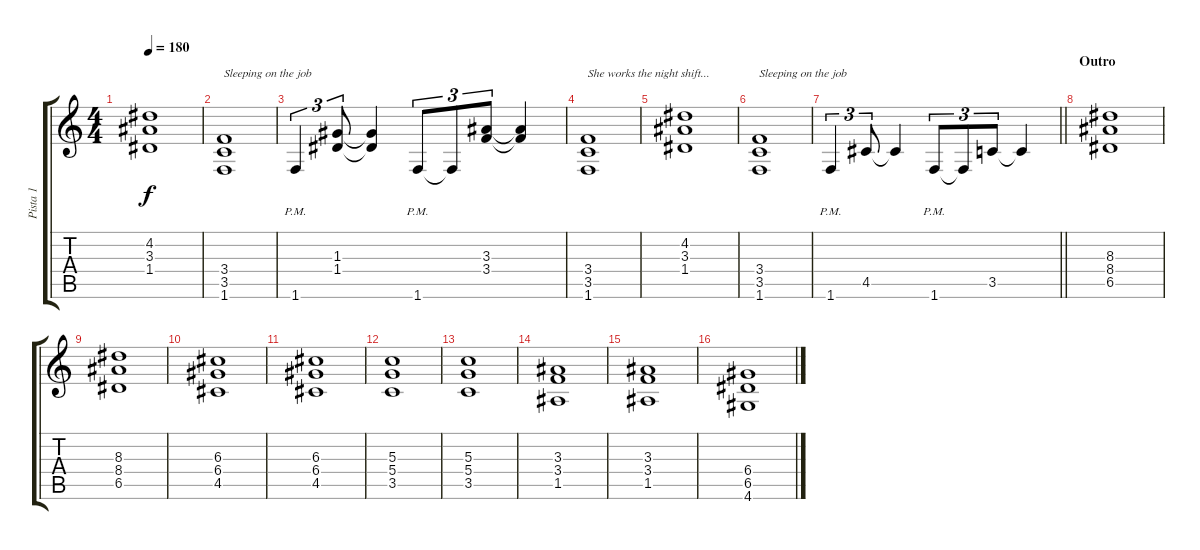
\track ("Pista 1" "Pista 1") {instrument overdrivenguitar}
\staff {score tabs}
\tuning (E4 B3 G3 D3 A2 E2) {hide}
\ts (4 4)
\tempo 180
\clef g2
\ks c
(4.2 3.3 1.4).1{dy f} |
(3.4 3.5 1.6).1{txt "Sleeping on the job"} |
1.6{pm}.4{tu (3 2)} (1.3 1.4).8{tu (3 2)} (1.3{t} 1.4{t}).4 1.6{pm}.8{tu (3 2)} 1.6{t}.8{tu (3 2)} (3.3 3.4).8{tu (3 2)} (3.3{t} 3.4{t}).4 |
(3.4 3.5 1.6).1{txt "She works the night shift..."} |
(4.2 3.3 1.4).1 |
(3.4 3.5 1.6).1{txt "Sleeping on the job"} |
\barLineRight lightlight
1.6{pm}.4{tu (3 2)} 4.5.8{tu (3 2)} 4.5{t}.4 1.6{pm}.8{tu (3 2)} 1.6{t}.8{tu (3 2)} 3.5.8{tu (3 2)} 3.5{t}.4 |
\section ("" "Outro")
(8.3 8.4 6.5).1 |
(8.3 8.4 6.5).1 |
(6.3 6.4 4.5).1 |
(6.3 6.4 4.5).1 |
(5.3 5.4 3.5).1 |
(5.3 5.4 3.5).1 |
(3.3 3.4 1.5).1 |
(3.3 3.4 1.5).1 |
(6.4 6.5 4.6).1
